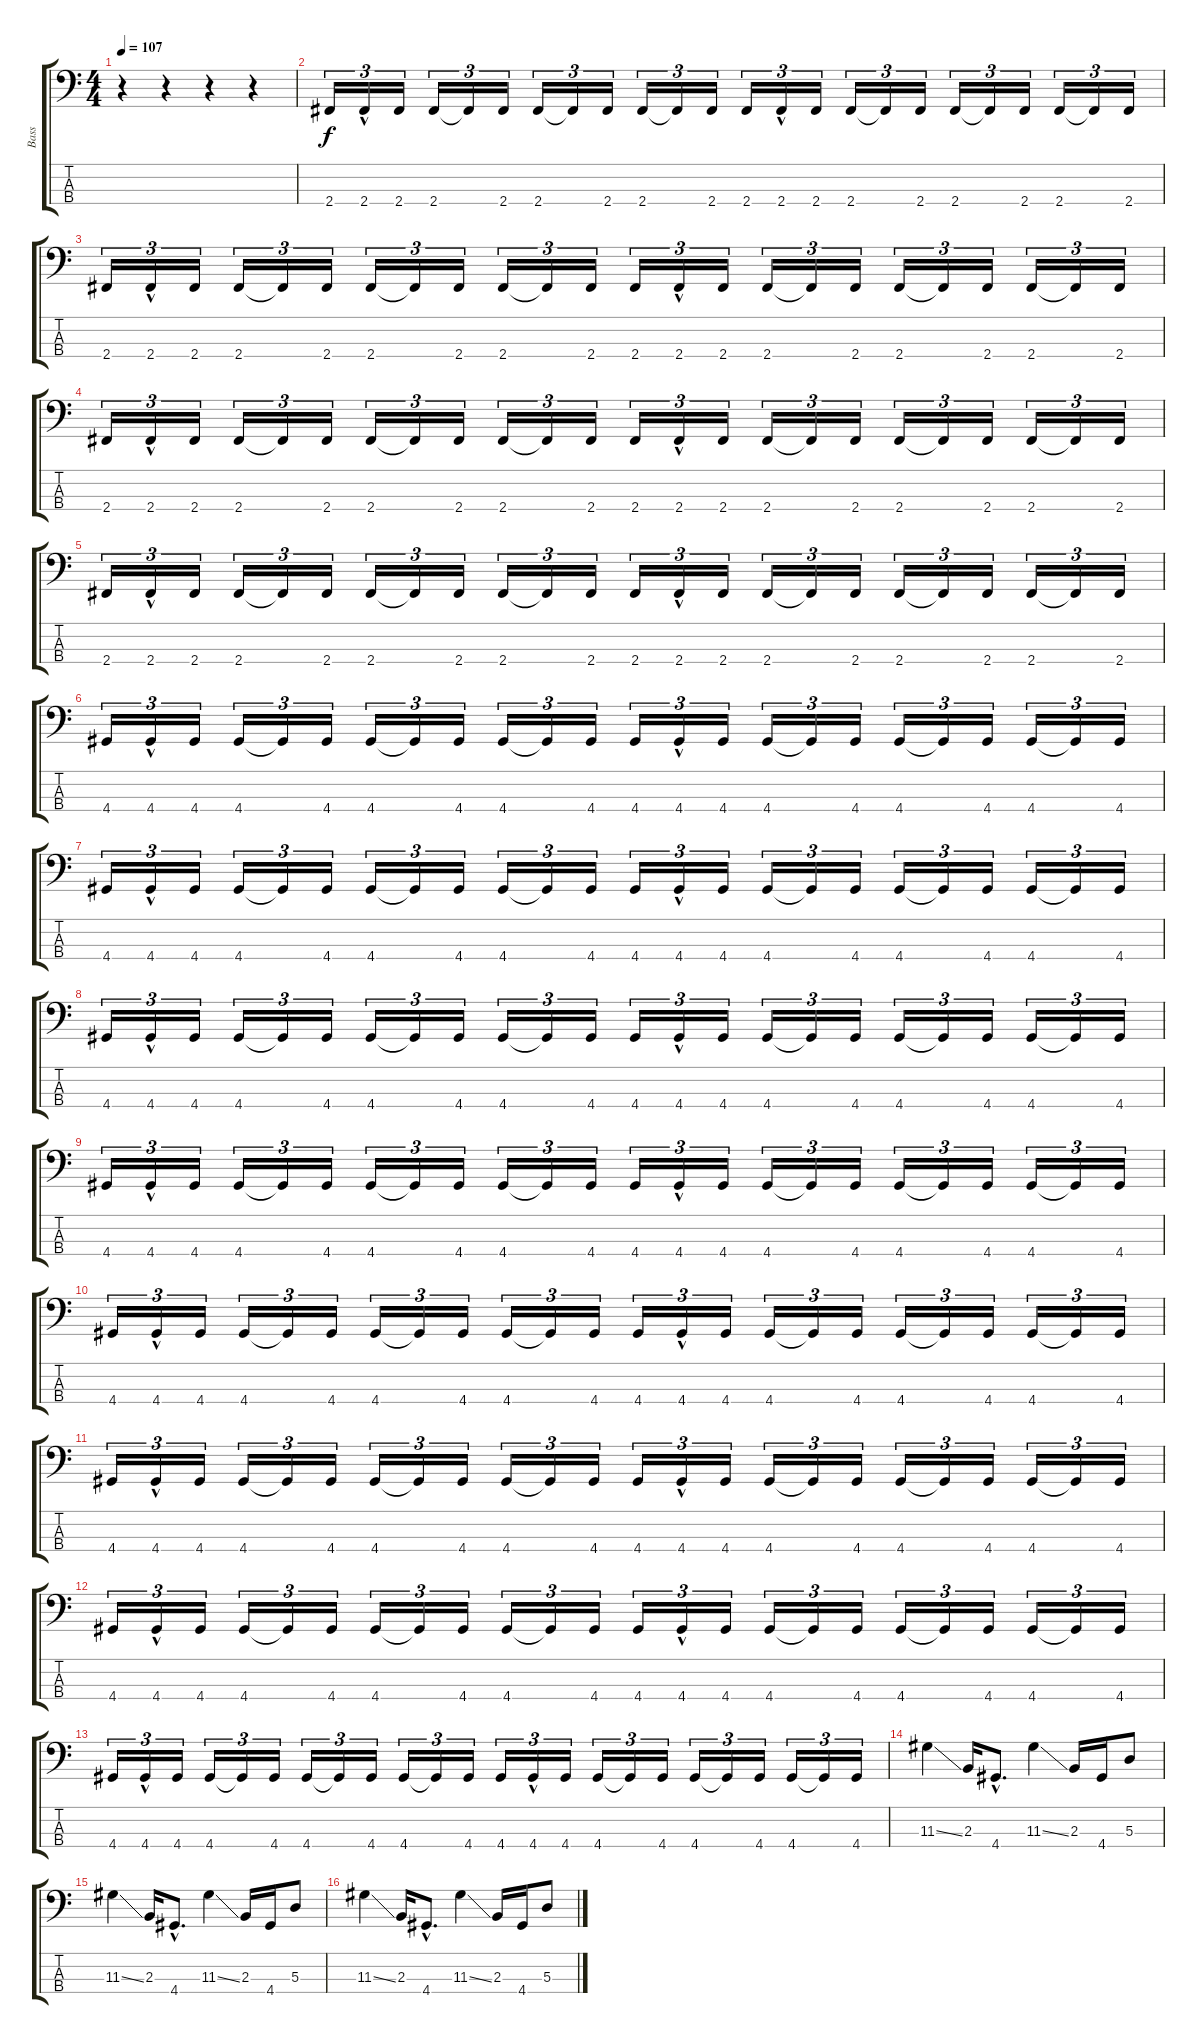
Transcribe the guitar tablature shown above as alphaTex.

\track ("Bass" "Bass") {instrument electricbasspick}
\staff {score tabs}
\tuning (G2 D2 A1 E1) {hide}
\ts (4 4)
\tempo 107
\clef f4
\ks c
r.4{dy f instrument electricbasspick} r.4 r.4 r.4 |
2.4.16{tu (3 2)} 2.4{hac}.16{tu (3 2)} 2.4.16{tu (3 2)} 2.4.16{tu (3 2)} 2.4{t}.16{tu (3 2)} 2.4.16{tu (3 2)} 2.4.16{tu (3 2)} 2.4{t}.16{tu (3 2)} 2.4.16{tu (3 2)} 2.4.16{tu (3 2)} 2.4{t}.16{tu (3 2)} 2.4.16{tu (3 2)} 2.4.16{tu (3 2)} 2.4{hac}.16{tu (3 2)} 2.4.16{tu (3 2)} 2.4.16{tu (3 2)} 2.4{t}.16{tu (3 2)} 2.4.16{tu (3 2)} 2.4.16{tu (3 2)} 2.4{t}.16{tu (3 2)} 2.4.16{tu (3 2)} 2.4.16{tu (3 2)} 2.4{t}.16{tu (3 2)} 2.4.16{tu (3 2)} |
2.4.16{tu (3 2)} 2.4{hac}.16{tu (3 2)} 2.4.16{tu (3 2)} 2.4.16{tu (3 2)} 2.4{t}.16{tu (3 2)} 2.4.16{tu (3 2)} 2.4.16{tu (3 2)} 2.4{t}.16{tu (3 2)} 2.4.16{tu (3 2)} 2.4.16{tu (3 2)} 2.4{t}.16{tu (3 2)} 2.4.16{tu (3 2)} 2.4.16{tu (3 2)} 2.4{hac}.16{tu (3 2)} 2.4.16{tu (3 2)} 2.4.16{tu (3 2)} 2.4{t}.16{tu (3 2)} 2.4.16{tu (3 2)} 2.4.16{tu (3 2)} 2.4{t}.16{tu (3 2)} 2.4.16{tu (3 2)} 2.4.16{tu (3 2)} 2.4{t}.16{tu (3 2)} 2.4.16{tu (3 2)} |
2.4.16{tu (3 2)} 2.4{hac}.16{tu (3 2)} 2.4.16{tu (3 2)} 2.4.16{tu (3 2)} 2.4{t}.16{tu (3 2)} 2.4.16{tu (3 2)} 2.4.16{tu (3 2)} 2.4{t}.16{tu (3 2)} 2.4.16{tu (3 2)} 2.4.16{tu (3 2)} 2.4{t}.16{tu (3 2)} 2.4.16{tu (3 2)} 2.4.16{tu (3 2)} 2.4{hac}.16{tu (3 2)} 2.4.16{tu (3 2)} 2.4.16{tu (3 2)} 2.4{t}.16{tu (3 2)} 2.4.16{tu (3 2)} 2.4.16{tu (3 2)} 2.4{t}.16{tu (3 2)} 2.4.16{tu (3 2)} 2.4.16{tu (3 2)} 2.4{t}.16{tu (3 2)} 2.4.16{tu (3 2)} |
2.4.16{tu (3 2)} 2.4{hac}.16{tu (3 2)} 2.4.16{tu (3 2)} 2.4.16{tu (3 2)} 2.4{t}.16{tu (3 2)} 2.4.16{tu (3 2)} 2.4.16{tu (3 2)} 2.4{t}.16{tu (3 2)} 2.4.16{tu (3 2)} 2.4.16{tu (3 2)} 2.4{t}.16{tu (3 2)} 2.4.16{tu (3 2)} 2.4.16{tu (3 2)} 2.4{hac}.16{tu (3 2)} 2.4.16{tu (3 2)} 2.4.16{tu (3 2)} 2.4{t}.16{tu (3 2)} 2.4.16{tu (3 2)} 2.4.16{tu (3 2)} 2.4{t}.16{tu (3 2)} 2.4.16{tu (3 2)} 2.4.16{tu (3 2)} 2.4{t}.16{tu (3 2)} 2.4.16{tu (3 2)} |
4.4.16{tu (3 2)} 4.4{hac}.16{tu (3 2)} 4.4.16{tu (3 2)} 4.4.16{tu (3 2)} 4.4{t}.16{tu (3 2)} 4.4.16{tu (3 2)} 4.4.16{tu (3 2)} 4.4{t}.16{tu (3 2)} 4.4.16{tu (3 2)} 4.4.16{tu (3 2)} 4.4{t}.16{tu (3 2)} 4.4.16{tu (3 2)} 4.4.16{tu (3 2)} 4.4{hac}.16{tu (3 2)} 4.4.16{tu (3 2)} 4.4.16{tu (3 2)} 4.4{t}.16{tu (3 2)} 4.4.16{tu (3 2)} 4.4.16{tu (3 2)} 4.4{t}.16{tu (3 2)} 4.4.16{tu (3 2)} 4.4.16{tu (3 2)} 4.4{t}.16{tu (3 2)} 4.4.16{tu (3 2)} |
4.4.16{tu (3 2)} 4.4{hac}.16{tu (3 2)} 4.4.16{tu (3 2)} 4.4.16{tu (3 2)} 4.4{t}.16{tu (3 2)} 4.4.16{tu (3 2)} 4.4.16{tu (3 2)} 4.4{t}.16{tu (3 2)} 4.4.16{tu (3 2)} 4.4.16{tu (3 2)} 4.4{t}.16{tu (3 2)} 4.4.16{tu (3 2)} 4.4.16{tu (3 2)} 4.4{hac}.16{tu (3 2)} 4.4.16{tu (3 2)} 4.4.16{tu (3 2)} 4.4{t}.16{tu (3 2)} 4.4.16{tu (3 2)} 4.4.16{tu (3 2)} 4.4{t}.16{tu (3 2)} 4.4.16{tu (3 2)} 4.4.16{tu (3 2)} 4.4{t}.16{tu (3 2)} 4.4.16{tu (3 2)} |
4.4.16{tu (3 2)} 4.4{hac}.16{tu (3 2)} 4.4.16{tu (3 2)} 4.4.16{tu (3 2)} 4.4{t}.16{tu (3 2)} 4.4.16{tu (3 2)} 4.4.16{tu (3 2)} 4.4{t}.16{tu (3 2)} 4.4.16{tu (3 2)} 4.4.16{tu (3 2)} 4.4{t}.16{tu (3 2)} 4.4.16{tu (3 2)} 4.4.16{tu (3 2)} 4.4{hac}.16{tu (3 2)} 4.4.16{tu (3 2)} 4.4.16{tu (3 2)} 4.4{t}.16{tu (3 2)} 4.4.16{tu (3 2)} 4.4.16{tu (3 2)} 4.4{t}.16{tu (3 2)} 4.4.16{tu (3 2)} 4.4.16{tu (3 2)} 4.4{t}.16{tu (3 2)} 4.4.16{tu (3 2)} |
4.4.16{tu (3 2)} 4.4{hac}.16{tu (3 2)} 4.4.16{tu (3 2)} 4.4.16{tu (3 2)} 4.4{t}.16{tu (3 2)} 4.4.16{tu (3 2)} 4.4.16{tu (3 2)} 4.4{t}.16{tu (3 2)} 4.4.16{tu (3 2)} 4.4.16{tu (3 2)} 4.4{t}.16{tu (3 2)} 4.4.16{tu (3 2)} 4.4.16{tu (3 2)} 4.4{hac}.16{tu (3 2)} 4.4.16{tu (3 2)} 4.4.16{tu (3 2)} 4.4{t}.16{tu (3 2)} 4.4.16{tu (3 2)} 4.4.16{tu (3 2)} 4.4{t}.16{tu (3 2)} 4.4.16{tu (3 2)} 4.4.16{tu (3 2)} 4.4{t}.16{tu (3 2)} 4.4.16{tu (3 2)} |
4.4.16{tu (3 2)} 4.4{hac}.16{tu (3 2)} 4.4.16{tu (3 2)} 4.4.16{tu (3 2)} 4.4{t}.16{tu (3 2)} 4.4.16{tu (3 2)} 4.4.16{tu (3 2)} 4.4{t}.16{tu (3 2)} 4.4.16{tu (3 2)} 4.4.16{tu (3 2)} 4.4{t}.16{tu (3 2)} 4.4.16{tu (3 2)} 4.4.16{tu (3 2)} 4.4{hac}.16{tu (3 2)} 4.4.16{tu (3 2)} 4.4.16{tu (3 2)} 4.4{t}.16{tu (3 2)} 4.4.16{tu (3 2)} 4.4.16{tu (3 2)} 4.4{t}.16{tu (3 2)} 4.4.16{tu (3 2)} 4.4.16{tu (3 2)} 4.4{t}.16{tu (3 2)} 4.4.16{tu (3 2)} |
4.4.16{tu (3 2)} 4.4{hac}.16{tu (3 2)} 4.4.16{tu (3 2)} 4.4.16{tu (3 2)} 4.4{t}.16{tu (3 2)} 4.4.16{tu (3 2)} 4.4.16{tu (3 2)} 4.4{t}.16{tu (3 2)} 4.4.16{tu (3 2)} 4.4.16{tu (3 2)} 4.4{t}.16{tu (3 2)} 4.4.16{tu (3 2)} 4.4.16{tu (3 2)} 4.4{hac}.16{tu (3 2)} 4.4.16{tu (3 2)} 4.4.16{tu (3 2)} 4.4{t}.16{tu (3 2)} 4.4.16{tu (3 2)} 4.4.16{tu (3 2)} 4.4{t}.16{tu (3 2)} 4.4.16{tu (3 2)} 4.4.16{tu (3 2)} 4.4{t}.16{tu (3 2)} 4.4.16{tu (3 2)} |
4.4.16{tu (3 2)} 4.4{hac}.16{tu (3 2)} 4.4.16{tu (3 2)} 4.4.16{tu (3 2)} 4.4{t}.16{tu (3 2)} 4.4.16{tu (3 2)} 4.4.16{tu (3 2)} 4.4{t}.16{tu (3 2)} 4.4.16{tu (3 2)} 4.4.16{tu (3 2)} 4.4{t}.16{tu (3 2)} 4.4.16{tu (3 2)} 4.4.16{tu (3 2)} 4.4{hac}.16{tu (3 2)} 4.4.16{tu (3 2)} 4.4.16{tu (3 2)} 4.4{t}.16{tu (3 2)} 4.4.16{tu (3 2)} 4.4.16{tu (3 2)} 4.4{t}.16{tu (3 2)} 4.4.16{tu (3 2)} 4.4.16{tu (3 2)} 4.4{t}.16{tu (3 2)} 4.4.16{tu (3 2)} |
4.4.16{tu (3 2)} 4.4{hac}.16{tu (3 2)} 4.4.16{tu (3 2)} 4.4.16{tu (3 2)} 4.4{t}.16{tu (3 2)} 4.4.16{tu (3 2)} 4.4.16{tu (3 2)} 4.4{t}.16{tu (3 2)} 4.4.16{tu (3 2)} 4.4.16{tu (3 2)} 4.4{t}.16{tu (3 2)} 4.4.16{tu (3 2)} 4.4.16{tu (3 2)} 4.4{hac}.16{tu (3 2)} 4.4.16{tu (3 2)} 4.4.16{tu (3 2)} 4.4{t}.16{tu (3 2)} 4.4.16{tu (3 2)} 4.4.16{tu (3 2)} 4.4{t}.16{tu (3 2)} 4.4.16{tu (3 2)} 4.4.16{tu (3 2)} 4.4{t}.16{tu (3 2)} 4.4.16{tu (3 2)} |
11.3{ss}.4 2.3.16 4.4{hac}.8{d} 11.3{ss}.4 2.3.16 4.4.16 5.3.8 |
11.3{ss}.4 2.3.16 4.4{hac}.8{d} 11.3{ss}.4 2.3.16 4.4.16 5.3.8 |
11.3{ss}.4 2.3.16 4.4{hac}.8{d} 11.3{ss}.4 2.3.16 4.4.16 5.3.8
